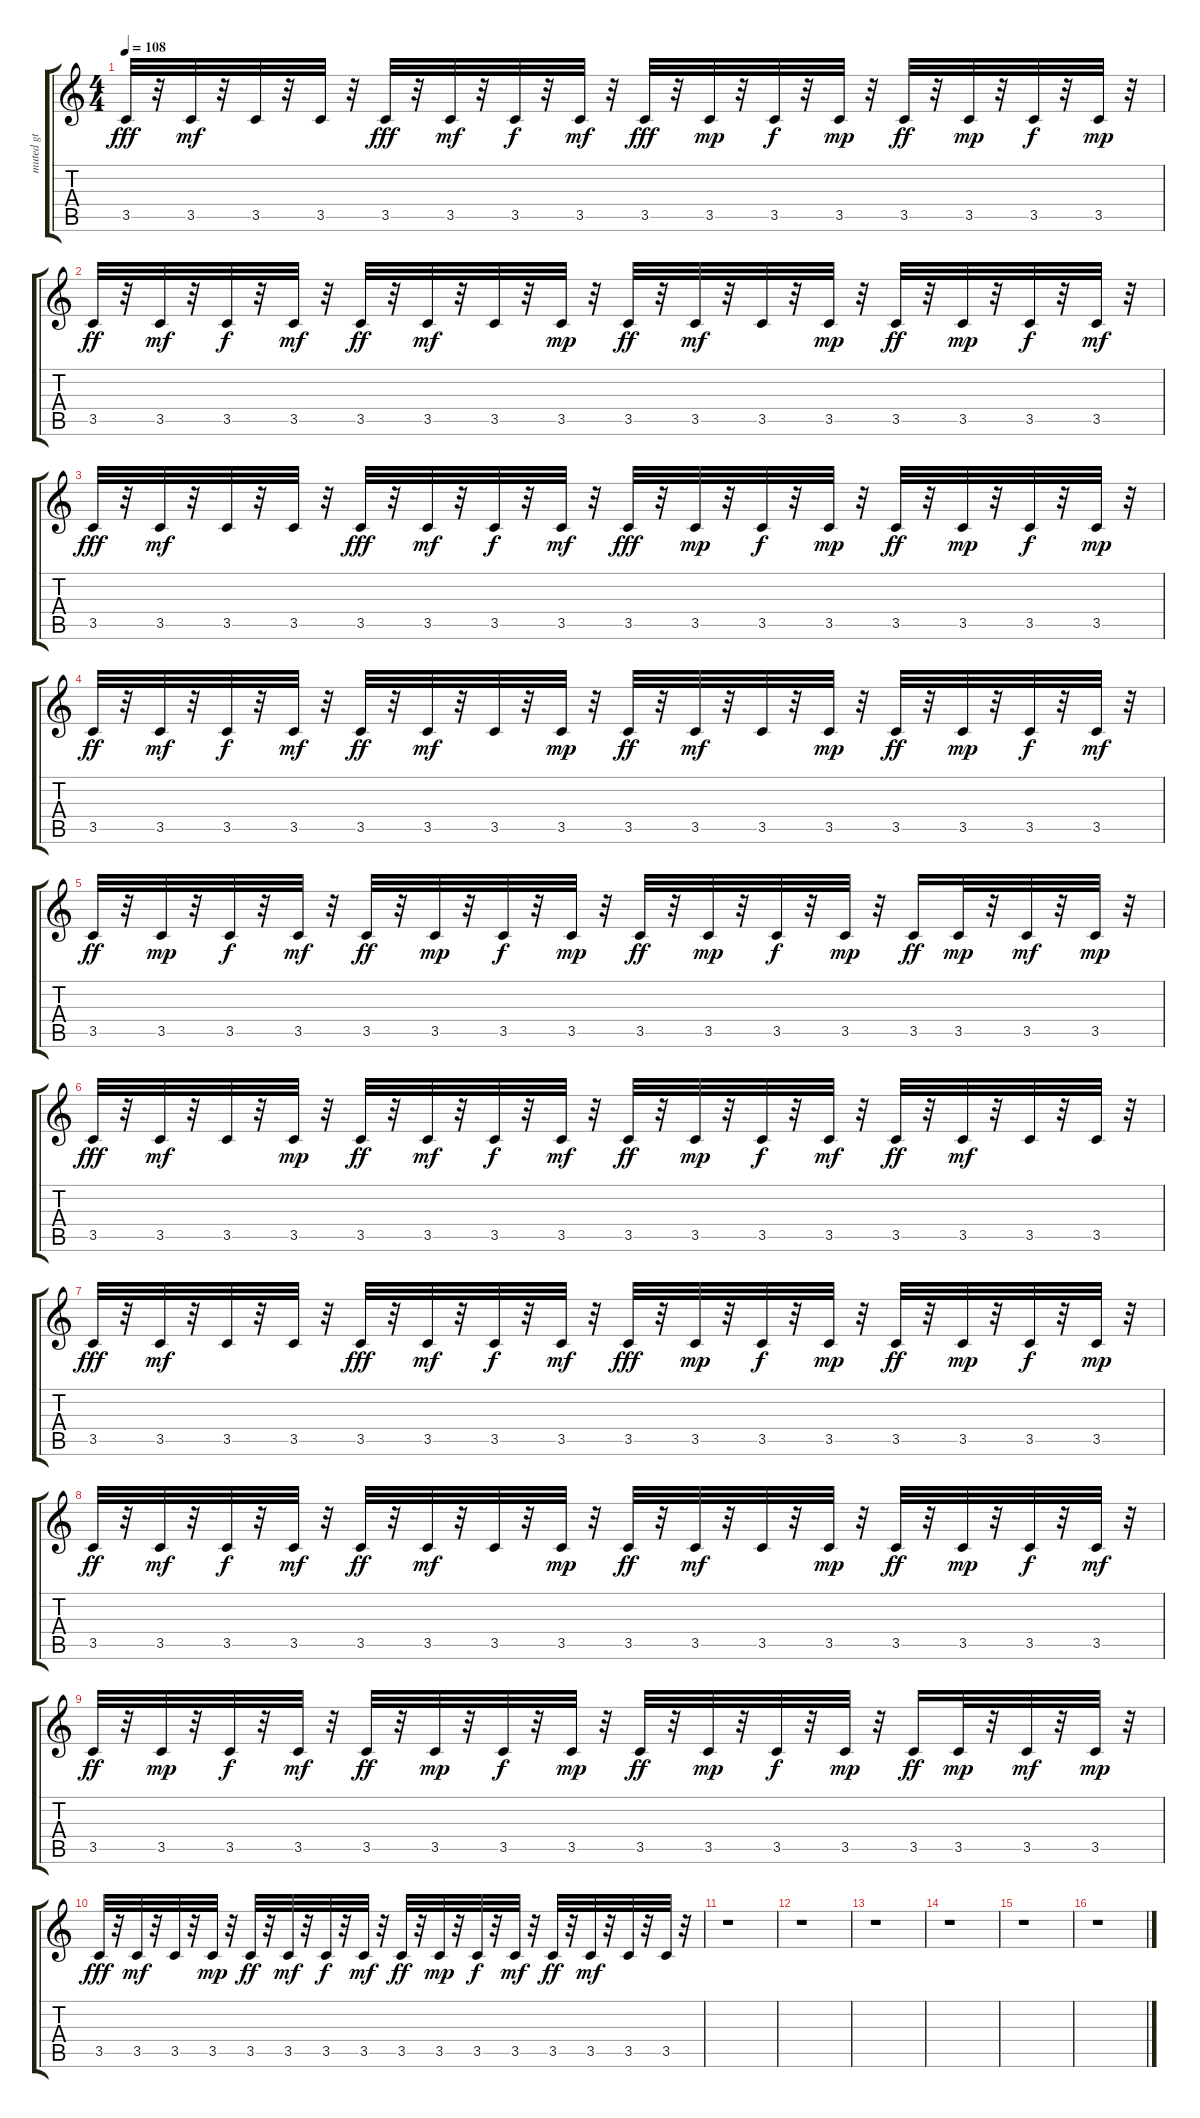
\track ("muted gt" "muted gt") {instrument electricguitarmuted}
\staff {score tabs}
\tuning (E4 B3 G3 D3 A2 E2) {hide}
\ts (4 4)
\tempo 108
\clef g2
\ks c
3.5.32{dy fff} r.32 3.5.32{dy mf} r.32 3.5.32 r.32 3.5.32 r.32 3.5.32{dy fff} r.32 3.5.32{dy mf} r.32 3.5.32{dy f} r.32 3.5.32{dy mf} r.32 3.5.32{dy fff} r.32 3.5.32{dy mp} r.32 3.5.32{dy f} r.32 3.5.32{dy mp} r.32 3.5.32{dy ff} r.32 3.5.32{dy mp} r.32 3.5.32{dy f} r.32 3.5.32{dy mp} r.32 |
3.5.32{dy ff} r.32 3.5.32{dy mf} r.32 3.5.32{dy f} r.32 3.5.32{dy mf} r.32 3.5.32{dy ff} r.32 3.5.32{dy mf} r.32 3.5.32 r.32 3.5.32{dy mp} r.32 3.5.32{dy ff} r.32 3.5.32{dy mf} r.32 3.5.32 r.32 3.5.32{dy mp} r.32 3.5.32{dy ff} r.32 3.5.32{dy mp} r.32 3.5.32{dy f} r.32 3.5.32{dy mf} r.32 |
3.5.32{dy fff} r.32 3.5.32{dy mf} r.32 3.5.32 r.32 3.5.32 r.32 3.5.32{dy fff} r.32 3.5.32{dy mf} r.32 3.5.32{dy f} r.32 3.5.32{dy mf} r.32 3.5.32{dy fff} r.32 3.5.32{dy mp} r.32 3.5.32{dy f} r.32 3.5.32{dy mp} r.32 3.5.32{dy ff} r.32 3.5.32{dy mp} r.32 3.5.32{dy f} r.32 3.5.32{dy mp} r.32 |
3.5.32{dy ff} r.32 3.5.32{dy mf} r.32 3.5.32{dy f} r.32 3.5.32{dy mf} r.32 3.5.32{dy ff} r.32 3.5.32{dy mf} r.32 3.5.32 r.32 3.5.32{dy mp} r.32 3.5.32{dy ff} r.32 3.5.32{dy mf} r.32 3.5.32 r.32 3.5.32{dy mp} r.32 3.5.32{dy ff} r.32 3.5.32{dy mp} r.32 3.5.32{dy f} r.32 3.5.32{dy mf} r.32 |
3.5.32{dy ff} r.32 3.5.32{dy mp} r.32 3.5.32{dy f} r.32 3.5.32{dy mf} r.32 3.5.32{dy ff} r.32 3.5.32{dy mp} r.32 3.5.32{dy f} r.32 3.5.32{dy mp} r.32 3.5.32{dy ff} r.32 3.5.32{dy mp} r.32 3.5.32{dy f} r.32 3.5.32{dy mp} r.32 3.5.16{dy ff} 3.5.32{dy mp} r.32 3.5.32{dy mf} r.32 3.5.32{dy mp} r.32 |
3.5.32{dy fff} r.32 3.5.32{dy mf} r.32 3.5.32 r.32 3.5.32{dy mp} r.32 3.5.32{dy ff} r.32 3.5.32{dy mf} r.32 3.5.32{dy f} r.32 3.5.32{dy mf} r.32 3.5.32{dy ff} r.32 3.5.32{dy mp} r.32 3.5.32{dy f} r.32 3.5.32{dy mf} r.32 3.5.32{dy ff} r.32 3.5.32{dy mf} r.32 3.5.32 r.32 3.5.32 r.32 |
3.5.32{dy fff} r.32 3.5.32{dy mf} r.32 3.5.32 r.32 3.5.32 r.32 3.5.32{dy fff} r.32 3.5.32{dy mf} r.32 3.5.32{dy f} r.32 3.5.32{dy mf} r.32 3.5.32{dy fff} r.32 3.5.32{dy mp} r.32 3.5.32{dy f} r.32 3.5.32{dy mp} r.32 3.5.32{dy ff} r.32 3.5.32{dy mp} r.32 3.5.32{dy f} r.32 3.5.32{dy mp} r.32 |
3.5.32{dy ff} r.32 3.5.32{dy mf} r.32 3.5.32{dy f} r.32 3.5.32{dy mf} r.32 3.5.32{dy ff} r.32 3.5.32{dy mf} r.32 3.5.32 r.32 3.5.32{dy mp} r.32 3.5.32{dy ff} r.32 3.5.32{dy mf} r.32 3.5.32 r.32 3.5.32{dy mp} r.32 3.5.32{dy ff} r.32 3.5.32{dy mp} r.32 3.5.32{dy f} r.32 3.5.32{dy mf} r.32 |
3.5.32{dy ff} r.32 3.5.32{dy mp} r.32 3.5.32{dy f} r.32 3.5.32{dy mf} r.32 3.5.32{dy ff} r.32 3.5.32{dy mp} r.32 3.5.32{dy f} r.32 3.5.32{dy mp} r.32 3.5.32{dy ff} r.32 3.5.32{dy mp} r.32 3.5.32{dy f} r.32 3.5.32{dy mp} r.32 3.5.16{dy ff} 3.5.32{dy mp} r.32 3.5.32{dy mf} r.32 3.5.32{dy mp} r.32 |
3.5.32{dy fff} r.32 3.5.32{dy mf} r.32 3.5.32 r.32 3.5.32{dy mp} r.32 3.5.32{dy ff} r.32 3.5.32{dy mf} r.32 3.5.32{dy f} r.32 3.5.32{dy mf} r.32 3.5.32{dy ff} r.32 3.5.32{dy mp} r.32 3.5.32{dy f} r.32 3.5.32{dy mf} r.32 3.5.32{dy ff} r.32 3.5.32{dy mf} r.32 3.5.32 r.32 3.5.32 r.32 |
r.1 |
r.1 |
r.1 |
r.1 |
r.1 |
r.1
